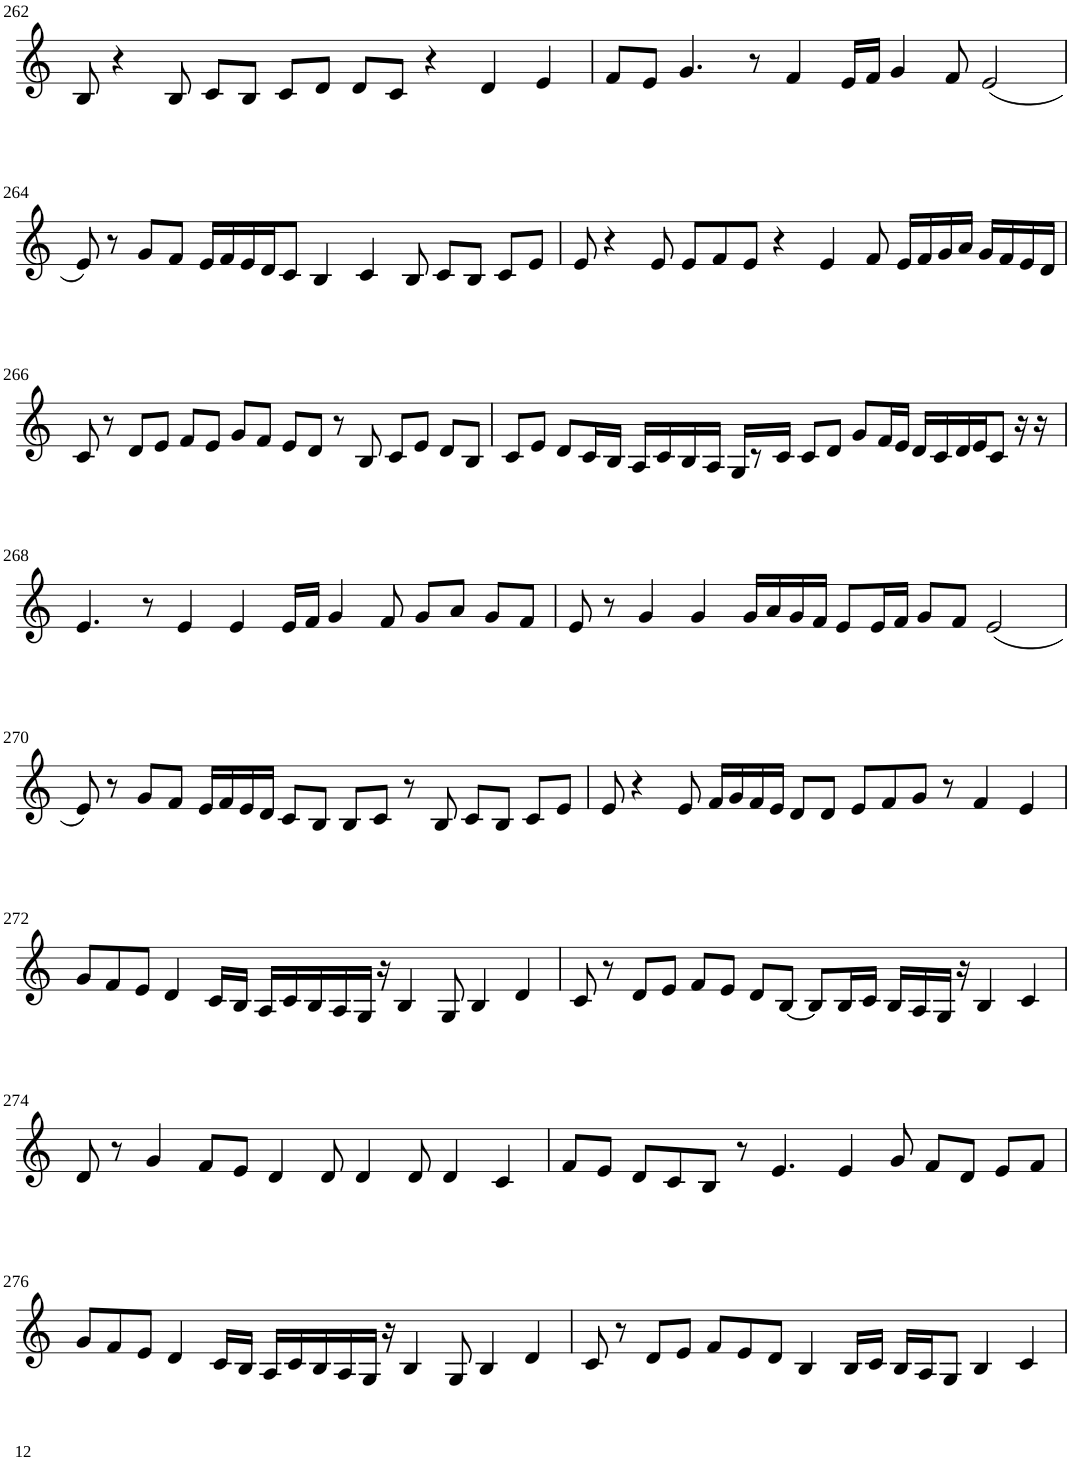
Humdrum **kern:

**kern
*part1
*staff1
*I"Violin
!!LO:PB:g=z
*clefG2
*k[]
*M8/4
=262
8B/
4r
8B/
8c/L
8B/J
8c/L
8d/J
8d/L
8c/J
4r
4d/
4e/
=263
8f/L
8e/J
4.g/
8r
4f/
16e/LL
16f/JJ
4g/
8f/
(2e/
!!LO:LB:g=z
=264
8e/)
8r
8g/L
8f/J
16e/LL
16f/
16e/
16d/J
8c/J
4B/
4c/
8B/
8c/L
8B/J
8c/L
8e/J
=265
8e/
4r
8e/
8e/L
8f/
8e/J
4r
4e/
8f/
16e/LL
16f/
16g/
16a/JJ
16g/LL
16f/
16e/
16d/JJ
!!LO:LB:g=z
=266
8c/
8r
8d/L
8e/J
8f/L
8e/J
8g/L
8f/J
8e/L
8d/J
8r
8B/
8c/L
8e/J
8d/L
8B/J
=267
8c/L
8e/J
8d/L
16c/L
16B/JJ
16A/LL
16c/
16B/
16A/JJ
16G/KL
8r
16c/Jk
8c/L
8d/J
8g/L
16f/L
16e/JJ
16d/LL
16c/
16d/
16e/J
8c/J
16r
16r
!!LO:LB:g=z
=268
4.e/
8r
4e/
4e/
16e/LL
16f/JJ
4g/
8f/
8g/L
8a/J
8g/L
8f/J
=269
8e/
8r
4g/
4g/
16g/LL
16a/
16g/
16f/JJ
8e/L
16e/L
16f/JJ
8g/L
8f/J
(2e/
!!LO:LB:g=z
=270
8e/)
8r
8g/L
8f/J
16e/LL
16f/
16e/
16d/JJ
8c/L
8B/J
8B/L
8c/J
8r
8B/
8c/L
8B/J
8c/L
8e/J
=271
8e/
4r
8e/
16f/LL
16g/
16f/
16e/JJ
8d/L
8d/J
8e/L
8f/
8g/J
8r
4f/
4e/
!!LO:LB:g=z
=272
8g/L
8f/
8e/J
4d/
16c/LL
16B/JJ
16A/LL
16c/
16B/
16A/
16G/JJ
16r
4B/
8G/
4B/
4d/
=273
8c/
8r
8d/L
8e/J
8f/L
8e/J
8d/L
[8B/J
8B/L]
16B/L
16c/JJ
16B/LL
16A/
16G/JJ
16r
4B/
4c/
!!LO:LB:g=z
=274
8d/
8r
4g/
8f/L
8e/J
4d/
8d/
4d/
8d/
4d/
4c/
=275
8f/L
8e/J
8d/L
8c/
8B/J
8r
4.e/
4e/
8g/
8f/L
8d/J
8e/L
8f/J
!!LO:LB:g=z
=276
8g/L
8f/
8e/J
4d/
16c/LL
16B/JJ
16A/LL
16c/
16B/
16A/
16G/JJ
16r
4B/
8G/
4B/
4d/
=277
8c/
8r
8d/L
8e/J
8f/L
8e/
8d/J
4B/
16B/LL
16c/JJ
16B/LL
16A/J
8G/J
4B/
4c/
=
*-
